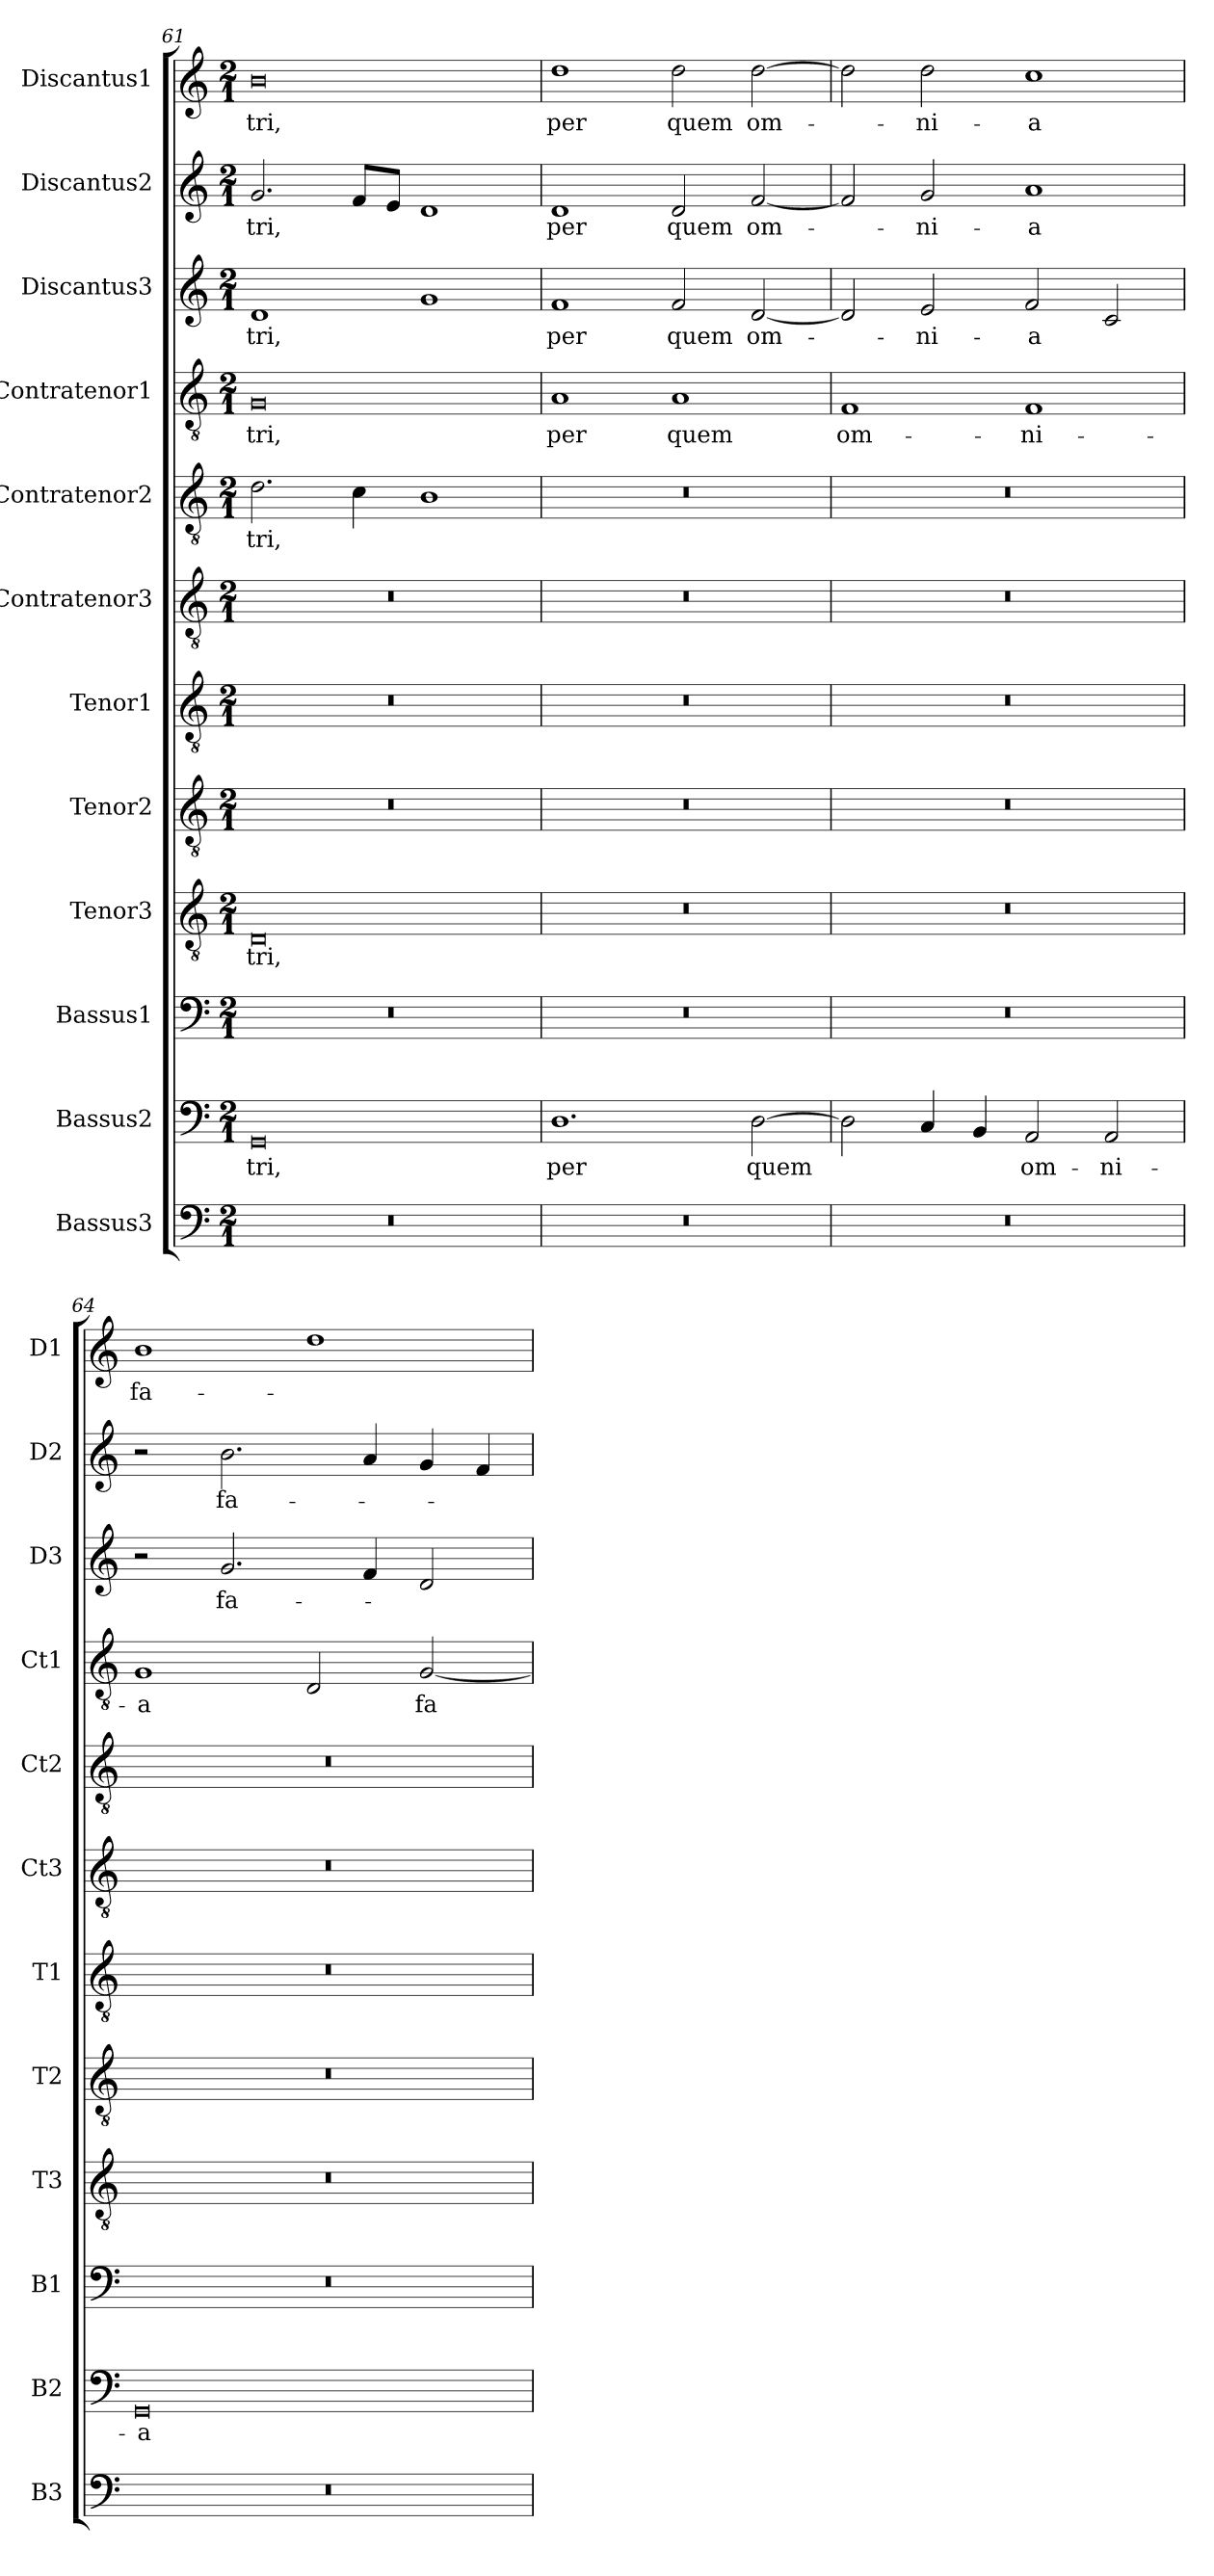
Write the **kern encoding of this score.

**kern	**kern	**text	**kern	**kern	**text	**kern	**kern	**kern	**kern	**text	**kern	**text	**kern	**text	**kern	**text	**kern	**text
*part12	*part11	*part11	*part10	*part9	*part9	*part8	*part7	*part6	*part5	*part5	*part4	*part4	*part3	*part3	*part2	*part2	*part1	*part1
*staff12	*staff11	*staff11	*staff10	*staff9	*staff9	*staff8	*staff7	*staff6	*staff5	*staff5	*staff4	*staff4	*staff3	*staff3	*staff2	*staff2	*staff1	*staff1
*I"Bassus3	*I"Bassus2	*	*I"Bassus1	*I"Tenor3	*	*I"Tenor2	*I"Tenor1	*I"Contratenor3	*I"Contratenor2	*	*I"Contratenor1	*	*I"Discantus3	*	*I"Discantus2	*	*I"Discantus1	*
*I'B3	*I'B2	*	*I'B1	*I'T3	*	*I'T2	*I'T1	*I'Ct3	*I'Ct2	*	*I'Ct1	*	*I'D3	*	*I'D2	*	*I'D1	*
*clefF4	*clefF4	*	*clefF4	*clefGv2	*	*clefGv2	*clefGv2	*clefGv2	*clefGv2	*	*clefGv2	*	*clefG2	*	*clefG2	*	*clefG2	*
*k[]	*k[]	*	*k[]	*k[]	*	*k[]	*k[]	*k[]	*k[]	*	*k[]	*	*k[]	*	*k[]	*	*k[]	*
*M2/1	*M2/1	*	*M2/1	*M2/1	*	*M2/1	*M2/1	*M2/1	*M2/1	*	*M2/1	*	*M2/1	*	*M2/1	*	*M2/1	*
=61	=61	=61	=61	=61	=61	=61	=61	=61	=61	=61	=61	=61	=61	=61	=61	=61	=61	=61
0r	0GG/	-tri,	0r	0D/	-tri,	0r	0r	0r	2.d\	-tri,	0G/	-tri,	1d/	-tri,	2.g/	-tri,	0b\	-tri,
.	.	.	.	.	.	.	.	.	4c\	.	.	.	.	.	8f/L	.	.	.
.	.	.	.	.	.	.	.	.	.	.	.	.	.	.	8e/J	.	.	.
.	.	.	.	.	.	.	.	.	1B\	.	.	.	1g/	.	1d/	.	.	.
=62	=62	=62	=62	=62	=62	=62	=62	=62	=62	=62	=62	=62	=62	=62	=62	=62	=62	=62
0r	1.D\	per	0r	0r	.	0r	0r	0r	0r	.	1A/	per	1f/	per	1d/	per	1dd\	per
.	.	.	.	.	.	.	.	.	.	.	1A/	quem	2f/	quem	2d/	quem	2dd\	quem
.	[2D\	quem	.	.	.	.	.	.	.	.	.	.	[2d/	om-	[2f/	om-	[2dd\	om-
=63	=63	=63	=63	=63	=63	=63	=63	=63	=63	=63	=63	=63	=63	=63	=63	=63	=63	=63
0r	2D\]	.	0r	0r	.	0r	0r	0r	0r	.	1F/	om-	2d/]	.	2f/]	.	2dd\]	.
.	4C/	.	.	.	.	.	.	.	.	.	.	.	2e/	-ni-	2g/	-ni-	2dd\	-ni-
.	4BB/	.	.	.	.	.	.	.	.	.	.	.	.	.	.	.	.	.
.	2AA/	om-	.	.	.	.	.	.	.	.	1F/	-ni-	2f/	-a	1a/	-a	1cc\	-a
.	2AA/	-ni-	.	.	.	.	.	.	.	.	.	.	2c/	.	.	.	.	.
=64	=64	=64	=64	=64	=64	=64	=64	=64	=64	=64	=64	=64	=64	=64	=64	=64	=64	=64
0r	0GG/	-a	0r	0r	.	0r	0r	0r	0r	.	1G/	-a	2r	.	2r	.	1b\	fa-
.	.	.	.	.	.	.	.	.	.	.	.	.	2.g/	fa-	2.b\	fa-	.	.
.	.	.	.	.	.	.	.	.	.	.	2D/	.	.	.	.	.	1dd\	.
.	.	.	.	.	.	.	.	.	.	.	.	.	4f/	.	4a/	.	.	.
.	.	.	.	.	.	.	.	.	.	.	[2G/	fa-	2d/	.	4g/	.	.	.
.	.	.	.	.	.	.	.	.	.	.	.	.	.	.	4f/	.	.	.
=	=	=	=	=	=	=	=	=	=	=	=	=	=	=	=	=	=	=
*-	*-	*-	*-	*-	*-	*-	*-	*-	*-	*-	*-	*-	*-	*-	*-	*-	*-	*-
